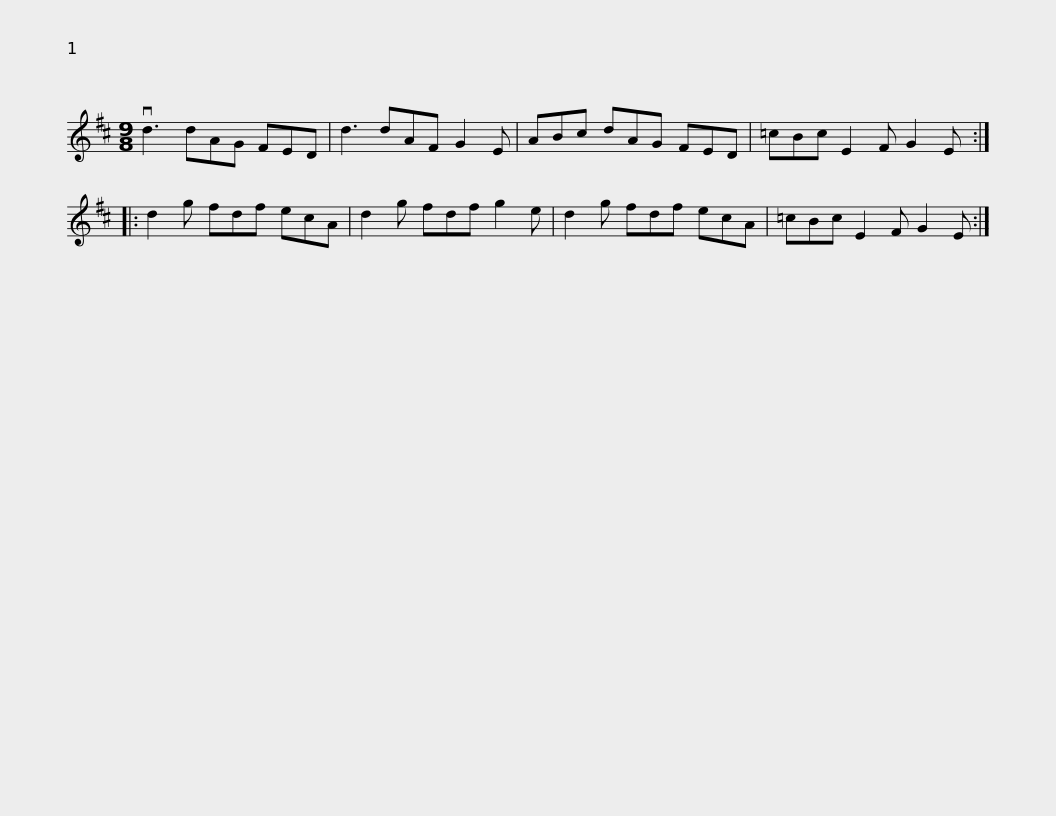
X:1
L:1/8
M:9/8
I:linebreak $
K:D
V:1 treble
V:1
 vd3 dAG FED | d3 dAF G2 E | ABc dAG FED | =cBc E2 F G2 E :: d2 g fdf ecA |$ %5
 d2 g fdf g2 e | d2 g fdf ecA | =cBc E2 F G2 E :| %8
